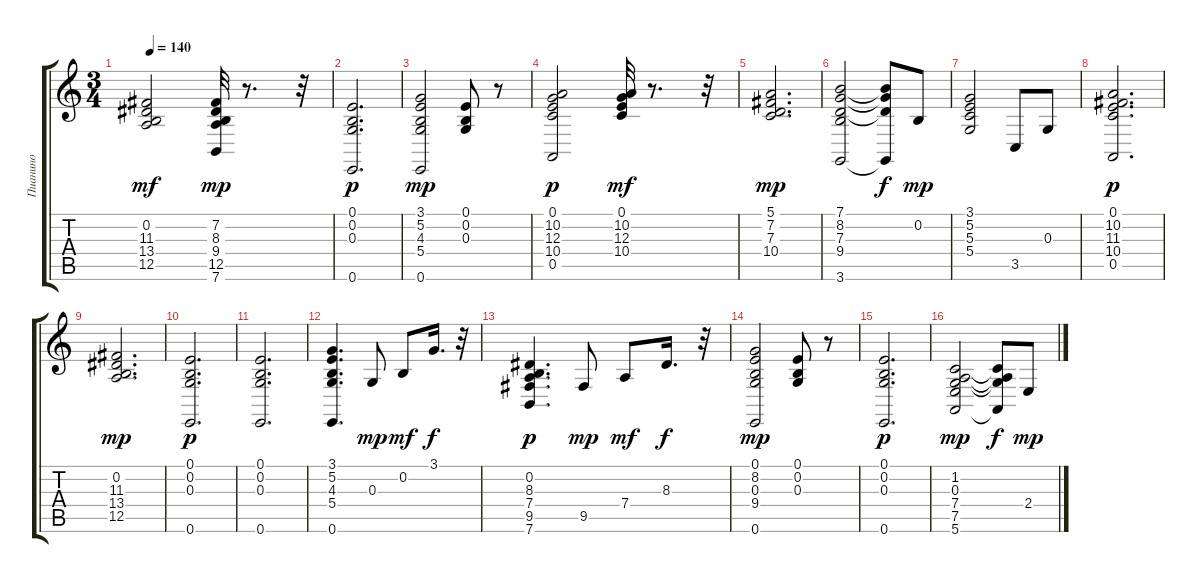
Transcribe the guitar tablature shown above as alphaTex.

\track ("Пианино" "Пианино") {instrument electricpiano1}
\staff {score tabs}
\tuning (E4 B3 G3 D3 A2 E2) {hide}
\ts (3 4)
\tempo 140
\clef g2
\ks c
(0.2 11.3 13.4 12.5).2{dy mf} (7.2 8.3 9.4 12.5 7.6).32{dy mp} r.8{d} r.32 |
(0.1 0.2 0.3 0.6).2{d dy p} |
(3.1 5.2 4.3 5.4 0.6).2{dy mp} (0.1 0.2 0.3).8 r.8 |
(0.1 10.2 12.3 10.4 0.5).2{dy p} (0.1 10.2 12.3 10.4).32{dy mf} r.8{d} r.32 |
(5.1 7.2 7.3 10.4).2{d dy mp} |
(7.1 8.2 7.3 9.4 3.6).2 (7.1{t} 8.2{t} 7.3{t} 3.6{t}).8{dy f} 0.2.8{dy mp} |
(3.1 5.2 5.3 5.4).2 3.5.8 0.3.8 |
(0.1 10.2 11.3 10.4 0.5).2{d dy p} |
(0.2 11.3 13.4 12.5).2{d dy mp} |
(0.1 0.2 0.3 0.6).2{d dy p} |
(0.1 0.2 0.3 0.6).2{d} |
(3.1 5.2 4.3 5.4 0.6).4{d} 0.3.8{dy mp} 0.2.8{dy mf} 3.1.16{d dy f} r.32 |
(0.2 8.3 7.4 9.5 7.6).4{d dy p} 9.5.8{dy mp} 7.4.8{dy mf} 8.3.16{d dy f} r.32 |
(0.1 8.2 0.3 9.4 0.6).2{dy mp} (0.1 0.2 0.3).8 r.8 |
(0.1 0.2 0.3 0.6).2{d dy p} |
(1.2 0.3 7.4 7.5 5.6).2{dy mp} (1.2{t} 0.3{t} 7.4{t} 5.6{t}).8{dy f} 2.4.8{dy mp}
